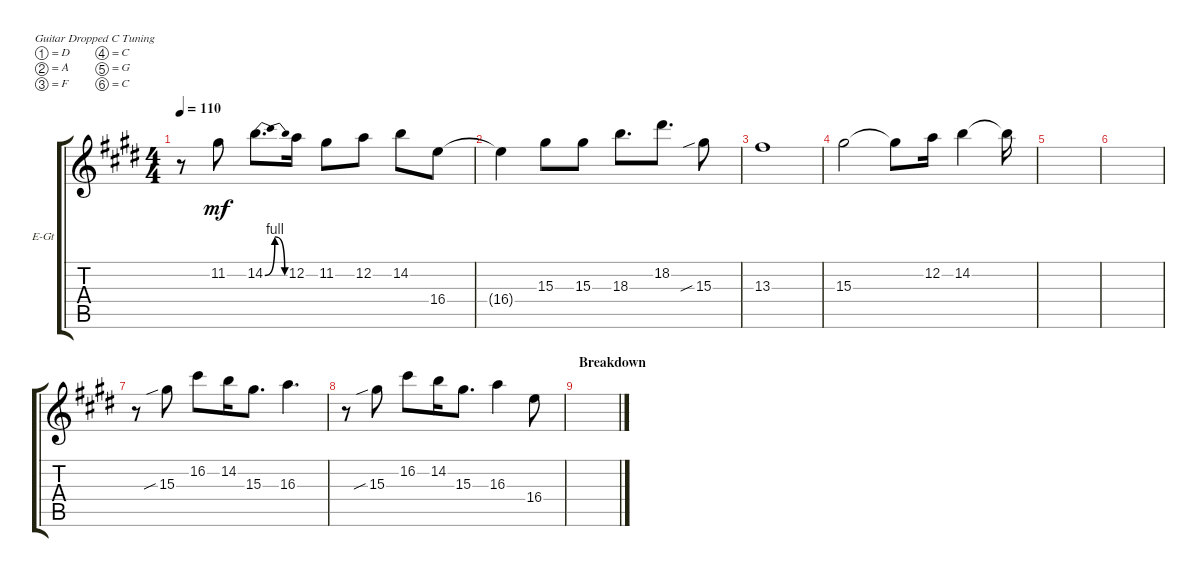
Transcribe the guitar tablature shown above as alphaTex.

\bracketExtendMode groupsimilarinstruments
\firstSystemTrackNameOrientation horizontal
\otherSystemsTrackNameOrientation horizontal
\track ("Lead Guitar 1" "E-Gt") {instrument overdrivenguitar}
\staff {score tabs}
\tuning (D4 A3 F3 C3 G2 C2)
\ts (4 4)
\tempo 110
\clef g2
\scale
0.333333
\ks c#minor
r.8{dy mf} 11.2.8 14.2{be (bendrelease 0 0 10.2 4 20.4 4 30 0)}.8{d} 12.2.16 11.2.8 12.2.8 14.2.8 16.4.8 |
\scale
0.333333 16.4{t}.4 15.3.8 15.3.8 18.3.8{d} 18.2.8{d} 15.3{sib}.8 |
\scale
0.333333 13.3.1 |
\scale
0.333333 15.3.2 15.3{t}.8 12.2.16 14.2.4 14.2{t}.16 |
\scale
0.333333 |
\scale
0.333333 |
\scale
0.333333 r.8 15.3{sib}.8 16.2.8 14.2.16 15.3.8{d} 16.3.4{d} |
\scale
0.333333 r.8 15.3{sib}.8 16.2.8 14.2.16 15.3.8{d} 16.3.4 16.4.8 |
\section ("" "Breakdown")
\scale
0.333333 |
\scale
0.333333 |
|
|
|
|
|
\scale
0.333333
